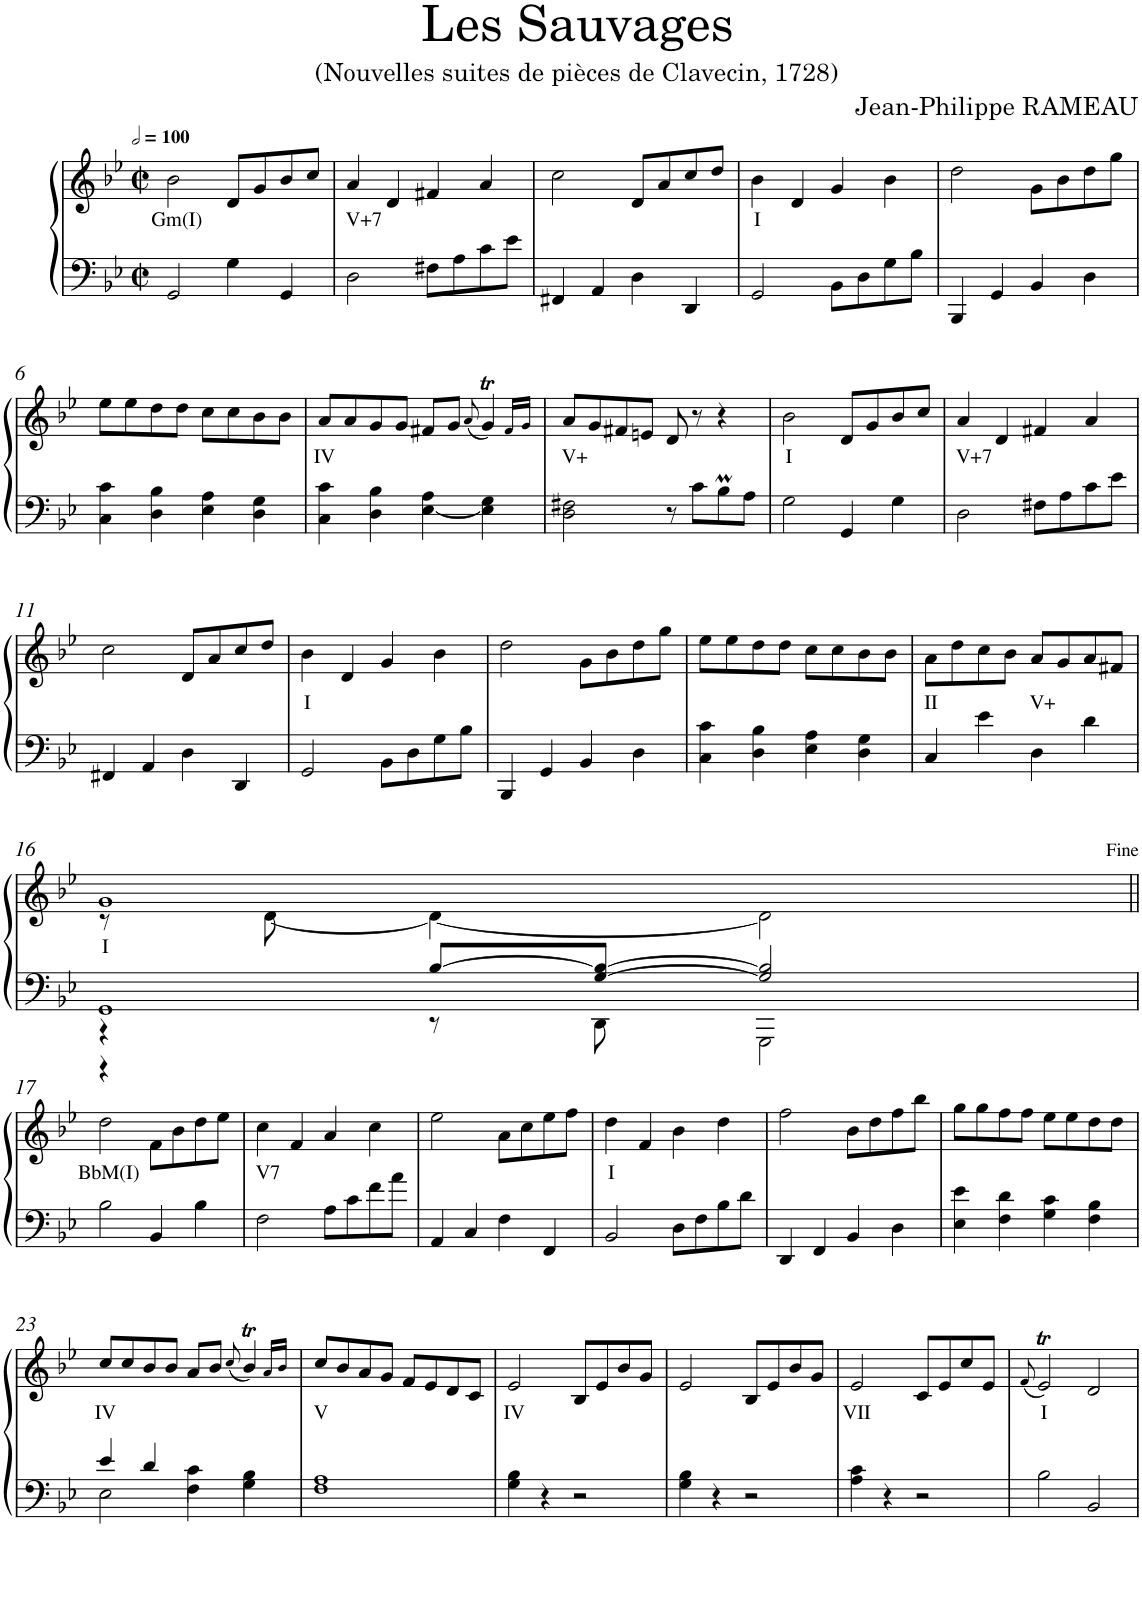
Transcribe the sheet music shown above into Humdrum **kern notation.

**kern	**kern	**text
*part1	*part1	*part1
*staff2	*staff1	*staff1
*I"Piano	*	*
*I'Pia.	*	*
*clefF4	*clefG2	*
*k[b-e-]	*k[b-e-]	*
*M2/2	*M2/2	*
*met(c|)	*met(c|)	*
*MM200	*MM200	*
=1	=1	=1
!	!	!LO:LY:b
2GG/	2b-\	Gm(I)
4G\	8d/L	.
.	8g/	.
4GG/	8b-/	.
.	8cc/J	.
=2	=2	=2
!	!	!LO:LY:b
2D\	4a/	V+7
.	4d/	.
8F#X\L	4f#X/	.
8A\	.	.
8c\	4a/	.
8e-\J	.	.
=3	=3	=3
4FF#X/	2cc\	.
4AA/	.	.
4D\	8d/L	.
.	8a/	.
4DD/	8cc/	.
.	8dd/J	.
=4	=4	=4
!	!	!LO:LY:b
2GG/	4b-\	I
.	4d/	.
8BB-\L	4g/	.
8D\	.	.
8G\	4b-\	.
8B-\J	.	.
=5	=5	=5
4BBB-/	2dd\	.
4GG/	.	.
4BB-/	8g\L	.
.	8b-\	.
4D\	8dd\	.
.	8gg\J	.
!!LO:LB:g=z
=6	=6	=6
4C\ 4c\	8ee-\L	.
.	8ee-\	.
4D\ 4B-\	8dd\	.
.	8dd\J	.
4E-\ 4A\	8cc\L	.
.	8cc\	.
4D\ 4G\	8b-\	.
.	8b-\J	.
=7	=7	=7
!	!	!LO:LY:b
*	*^	*
*	*	*^	*
4C\ 4c\	8a/L	2.ryy	2..ryy	IV
.	8a/	.	.	.
4D\ 4B-\	8g/	.	.	.
.	8g/J	.	.	.
[4E-\ 4A\	8f#X/L	.	.	.
.	8g/J	.	.	.
.	(<8qa/	.	.	.
4E-\] 4G\	4gT/)	8ryy	.	.
.	.	8ryy	16f#/LL	.
.	.	.	16g/JJ	.
=8	=8	=8	=8	=8
!	!	!	!	!LO:LY:b
*	*v	*v	*v	*
2D\ 2F#X\	8a/L	V+
.	8g/	.
.	8f#X/	.
.	8en/J	.
8r	8d/	.
8c\L	8r	.
8B-M\	4r	.
8A\J	.	.
=9	=9	=9
!	!	!LO:LY:b
2G\	2b-\	I
4GG/	8d/L	.
.	8g/	.
4G\	8b-/	.
.	8cc/J	.
=10	=10	=10
!	!	!LO:LY:b
2D\	4a/	V+7
.	4d/	.
8F#X\L	4f#X/	.
8A\	.	.
8c\	4a/	.
8e-\J	.	.
!!LO:LB:g=z
=11	=11	=11
4FF#X/	2cc\	.
4AA/	.	.
4D\	8d/L	.
.	8a/	.
4DD/	8cc/	.
.	8dd/J	.
=12	=12	=12
!	!	!LO:LY:b
2GG/	4b-\	I
.	4d/	.
8BB-\L	4g/	.
8D\	.	.
8G\	4b-\	.
8B-\J	.	.
=13	=13	=13
4BBB-/	2dd\	.
4GG/	.	.
4BB-/	8g\L	.
.	8b-\	.
4D\	8dd\	.
.	8gg\J	.
=14	=14	=14
4C\ 4c\	8ee-\L	.
.	8ee-\	.
4D\ 4B-\	8dd\	.
.	8dd\J	.
4E-\ 4A\	8cc\L	.
.	8cc\	.
4D\ 4G\	8b-\	.
.	8b-\J	.
=15	=15	=15
!	!	!LO:LY:b
4C/	8a\L	II
.	8dd\	.
4e-\	8cc\	.
.	8b-\J	.
!	!	!LO:LY:b
4D\	8a/L	V+
.	8g/	.
4d\	8a/	.
.	8f#X/J	.
!!LO:LB:g=z
=16	=16	=16
*^	*	*
*	*^	*	*
!	!	!	!	!LO:LY:b
*	*	*	*^	*
1GG	4r	4r	1g	8r	I
.	.	.	.	[8d\	.
.	8r	[8B-/L	.	4d\_	.
.	8DD\	[8G/ 8B-/_J	.	.	.
.	2GGG\	2G/] 2B-/]	.	2d\]	.
!!LO:LB:g=z
=17||	=17||	=17||	=17||	=17||	=17||
!	!	!	!	!	!LO:LY:b
*v	*v	*v	*	*	*
*	*v	*v	*
2B-\	2dd\	BbM(I)
4BB-/	8f\L	.
.	8b-\	.
4B-\	8dd\	.
.	8ee-\J	.
=18	=18	=18
!	!	!LO:LY:b
2F\	4cc\	V7
.	4f/	.
8A\L	4a/	.
8c\	.	.
8f\	4cc\	.
8a\J	.	.
=19	=19	=19
4AA/	2ee-\	.
4C/	.	.
4F\	8a\L	.
.	8cc\	.
4FF/	8ee-\	.
.	8ff\J	.
=20	=20	=20
!	!	!LO:LY:b
2BB-/	4dd\	I
.	4f/	.
8D\L	4b-\	.
8F\	.	.
8B-\	4dd\	.
8d\J	.	.
=21	=21	=21
4DD/	2ff\	.
4FF/	.	.
4BB-/	8b-\L	.
.	8dd\	.
4D\	8ff\	.
.	8bb-\J	.
=22	=22	=22
4E-\ 4e-\	8gg\L	.
.	8gg\	.
4F\ 4d\	8ff\	.
.	8ff\J	.
4G\ 4c\	8ee-\L	.
.	8ee-\	.
4F\ 4B-\	8dd\	.
.	8dd\J	.
!!LO:LB:g=z
=23	=23	=23
*^	*	*
!	!	!	!LO:LY:b
*	*	*^	*
*	*	*	*^	*
2E-\	4e-/	8cc/L	2.ryy	2..ryy	IV
.	.	8cc/	.	.	.
.	4d/	8b-/	.	.	.
.	.	8b-/J	.	.	.
4F\	4c\	8a/L	.	.	.
.	.	8b-/J	.	.	.
.	.	(<8qcc/	.	.	.
4G\	4B-\	4b-T/)	8ryy	.	.
.	.	.	8ryy	16a/LL	.
.	.	.	.	16b-/JJ	.
*v	*v	*	*	*	*
=24	=24	=24	=24	=24
!	!	!	!	!LO:LY:b
*	*v	*v	*v	*
1F 1A	8cc/L	V
.	8b-/	.
.	8a/	.
.	8g/J	.
.	8f/L	.
.	8e-/	.
.	8d/	.
.	8c/J	.
=25	=25	=25
!	!	!LO:LY:b
4G\ 4B-\	2e-/	IV
4r	.	.
2r	8B-/L	.
.	8e-/	.
.	8b-/	.
.	8g/J	.
=26	=26	=26
4G\ 4B-\	2e-/	.
4r	.	.
2r	8B-/L	.
.	8e-/	.
.	8b-/	.
.	8g/J	.
=27	=27	=27
!	!	!LO:LY:b
4A\ 4c\	2e-/	VII
4r	.	.
2r	8c/L	.
.	8e-/	.
.	8cc/	.
.	8e-/J	.
=28	=28	=28
.	(<8qf/	.
!	!	!LO:LY:b
2B-\	2e-T/)	I
2BB-/	2d/	.
=	=	=
*-	*-	*-
